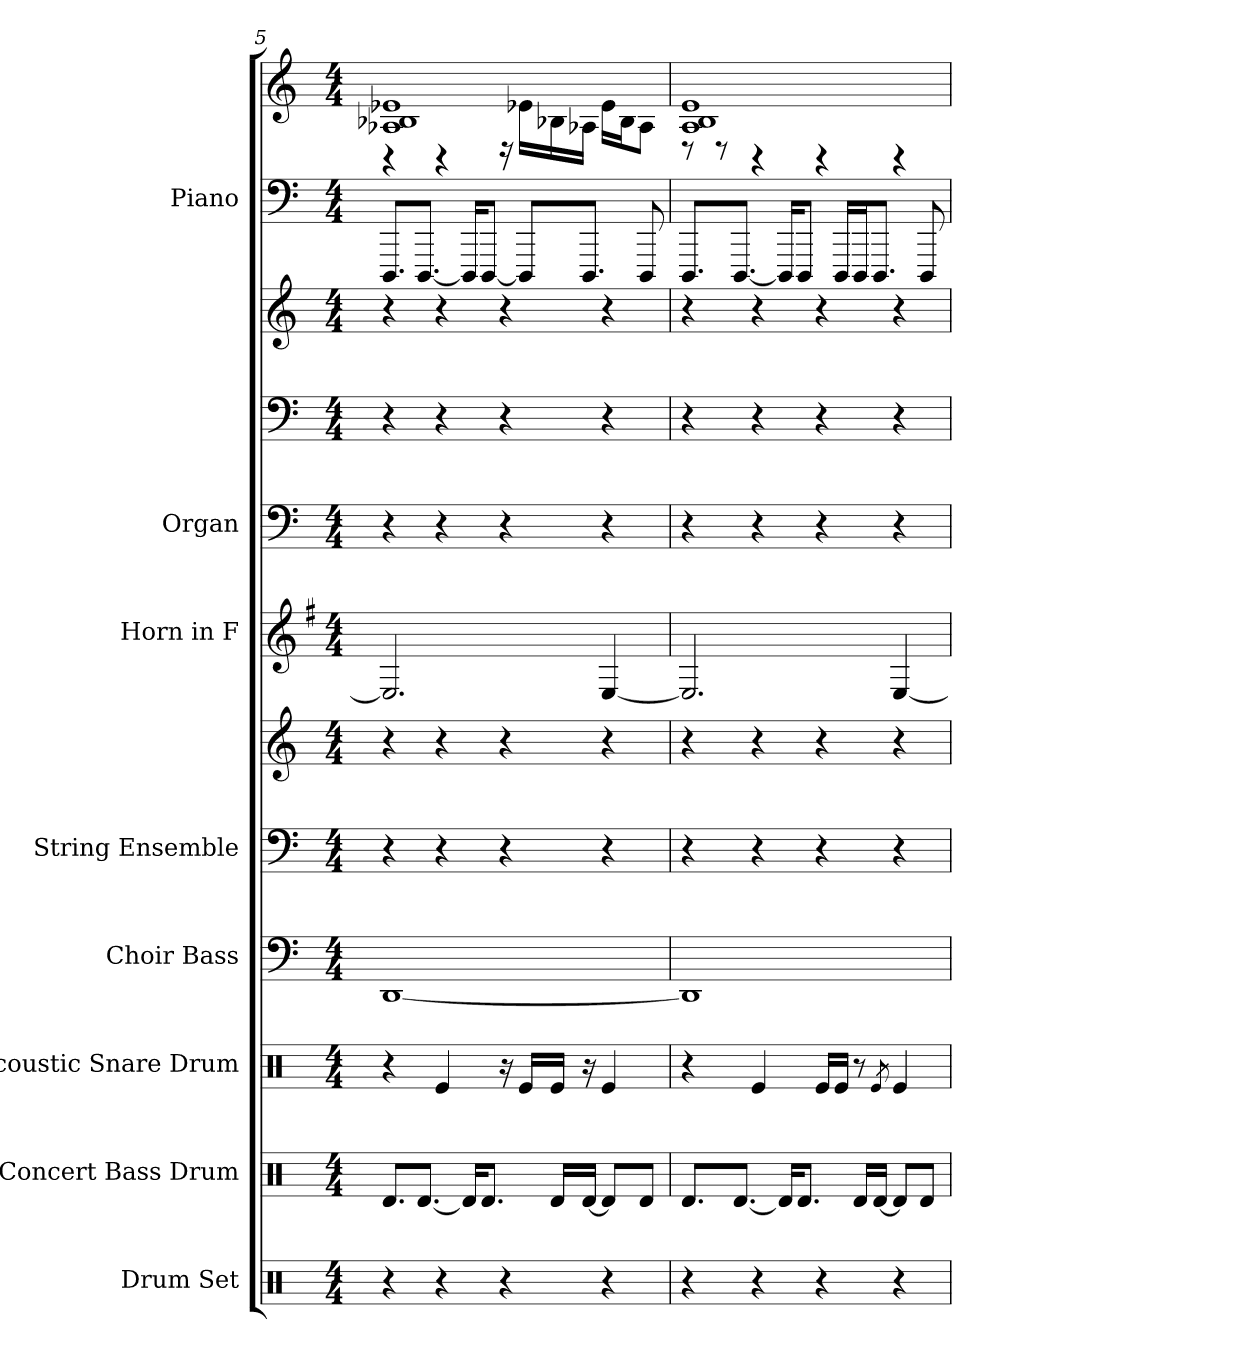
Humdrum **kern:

**kern	**kern	**kern	**kern	**kern	**kern	**kern	**kern	**kern	**kern	**kern	**kern
*part8	*part7	*part6	*part5	*part4	*part4	*part3	*part2	*part2	*part2	*part1	*part1
*staff12	*staff11	*staff10	*staff9	*staff8	*staff7	*staff6	*staff5	*staff4	*staff3	*staff2	*staff1
*I"Drum Set	*I"Concert Bass Drum	*I"Acoustic Snare Drum	*I"Choir Bass	*I"String Ensemble	*	*I"Horn in F	*I"Organ	*	*	*I"Piano	*
*I'Drums	*I'CBD	*I'Snr	*I'Bass	*I'St. Ens.	*	*	*I'Org.	*	*	*I'Pno.	*
*clefX	*clefX	*clefX	*clefF4	*clefF4	*clefG2	*clefG2	*clefF4	*clefF4	*clefG2	*clefF4	*clefG2
*	*	*	*	*	*	*ITrd4c7	*	*	*	*	*
*k[]	*k[]	*k[]	*k[]	*k[]	*k[]	*k[]	*k[]	*k[]	*k[]	*k[]	*k[]
*M4/4	*M4/4	*M4/4	*M4/4	*M4/4	*M4/4	*M4/4	*M4/4	*M4/4	*M4/4	*M4/4	*M4/4
=5	=5	=5	=5	=5	=5	=5	=5	=5	=5	=5	=5
*	*	*	*	*	*	*	*	*	*	*	*^
4r	8.RdL	4r	[1DD	4r	4r	2.AA]	4r	4r	4r	8.DDDL	1e-X 1A-X 1B-X	4r
.	[8.RdJ	.	.	.	.	.	.	.	.	[8.DDDJ	.	.
4r	.	4Re	.	4r	4r	.	4r	4r	4r	.	.	4r
.	16RdKL]	.	.	.	.	.	.	.	.	16DDDKL]	.	.
.	8.RdJ	.	.	.	.	.	.	.	.	[8DDDJ	.	.
4r	.	16r	.	4r	4r	.	4r	4r	4r	.	.	16r
.	.	16ReLL	.	.	.	.	.	.	.	8DDDL]	.	16e-XLL
.	16RdLL	16ReJJ	.	.	.	.	.	.	.	.	.	16B-X
.	[16RdJJ	16r	.	.	.	.	.	.	.	8.DDDJ	.	16A-XJJ
4r	8RdL]	4Re	.	4r	4r	[4AA	4r	4r	4r	.	.	16e-LL
.	.	.	.	.	.	.	.	.	.	.	.	16B-J
.	8RdJ	.	.	.	.	.	.	.	.	8DDD	.	8A-J
=6	=6	=6	=6	=6	=6	=6	=6	=6	=6	=6	=6	=6
4r	8.RdL	4r	1DD]	4r	4r	2.AA]	4r	4r	4r	8.DDDL	1A 1B 1e	8r
.	.	.	.	.	.	.	.	.	.	.	.	8r
.	[8.RdJ	.	.	.	.	.	.	.	.	[8.DDDJ	.	.
4r	.	4Re	.	4r	4r	.	4r	4r	4r	.	.	4r
.	16RdKL]	.	.	.	.	.	.	.	.	16DDDKL]	.	.
.	8.RdJ	.	.	.	.	.	.	.	.	8DDDJ	.	.
4r	.	16ReLL	.	4r	4r	.	4r	4r	4r	.	.	4r
.	.	16ReJJ	.	.	.	.	.	.	.	16DDDLL	.	.
.	16RdLL	8r	.	.	.	.	.	.	.	16DDDJ	.	.
.	[16RdJJ	.	.	.	.	.	.	.	.	8.DDDJ	.	.
.	.	8qRe	.	.	.	.	.	.	.	.	.	.
4r	8RdL]	4Re	.	4r	4r	[4AA	4r	4r	4r	.	.	4r
.	8RdJ	.	.	.	.	.	.	.	.	8DDD	.	.
*	*	*	*	*	*	*	*	*	*	*	*v	*v
=	=	=	=	=	=	=	=	=	=	=	=
*-	*-	*-	*-	*-	*-	*-	*-	*-	*-	*-	*-
